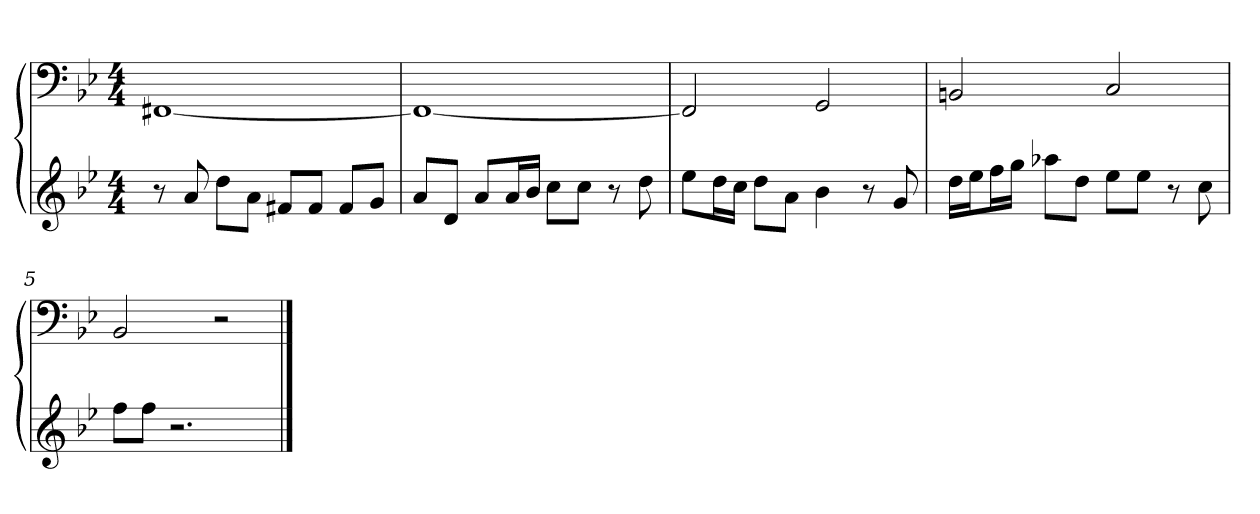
**kern	**kern
*part1	*part1
*staff2	*staff1
*clefG2	*clefF4
*k[b-e-]	*k[b-e-]
*g:	*g:
*M4/4	*M4/4
=1	=1
8r	[1FF#X
8a	.
8dd\L	.
8a\J	.
8f#X/L	.
8f#/J	.
8f#/L	.
8g/J	.
=2	=2
8a/L	1FF#_
8d/J	.
8a/L	.
16a/L	.
16b-/JJ	.
8cc\L	.
8cc\J	.
8r	.
8dd	.
=3	=3
8ee-\L	2FF#]
16dd\L	.
16cc\JJ	.
8dd\L	.
8a\J	.
4b-	2GG
8r	.
8g	.
=4	=4
16dd\LL	2BBn
16ee-\J	.
16ff\L	.
16gg\JJ	.
8aa-X\L	.
8dd\J	.
8ee-\L	2C
8ee-\J	.
8r	.
8cc	.
=5	=5
8ff\L	2BB-
8ff\J	.
2.r	.
.	2r
==	==
*-	*-
